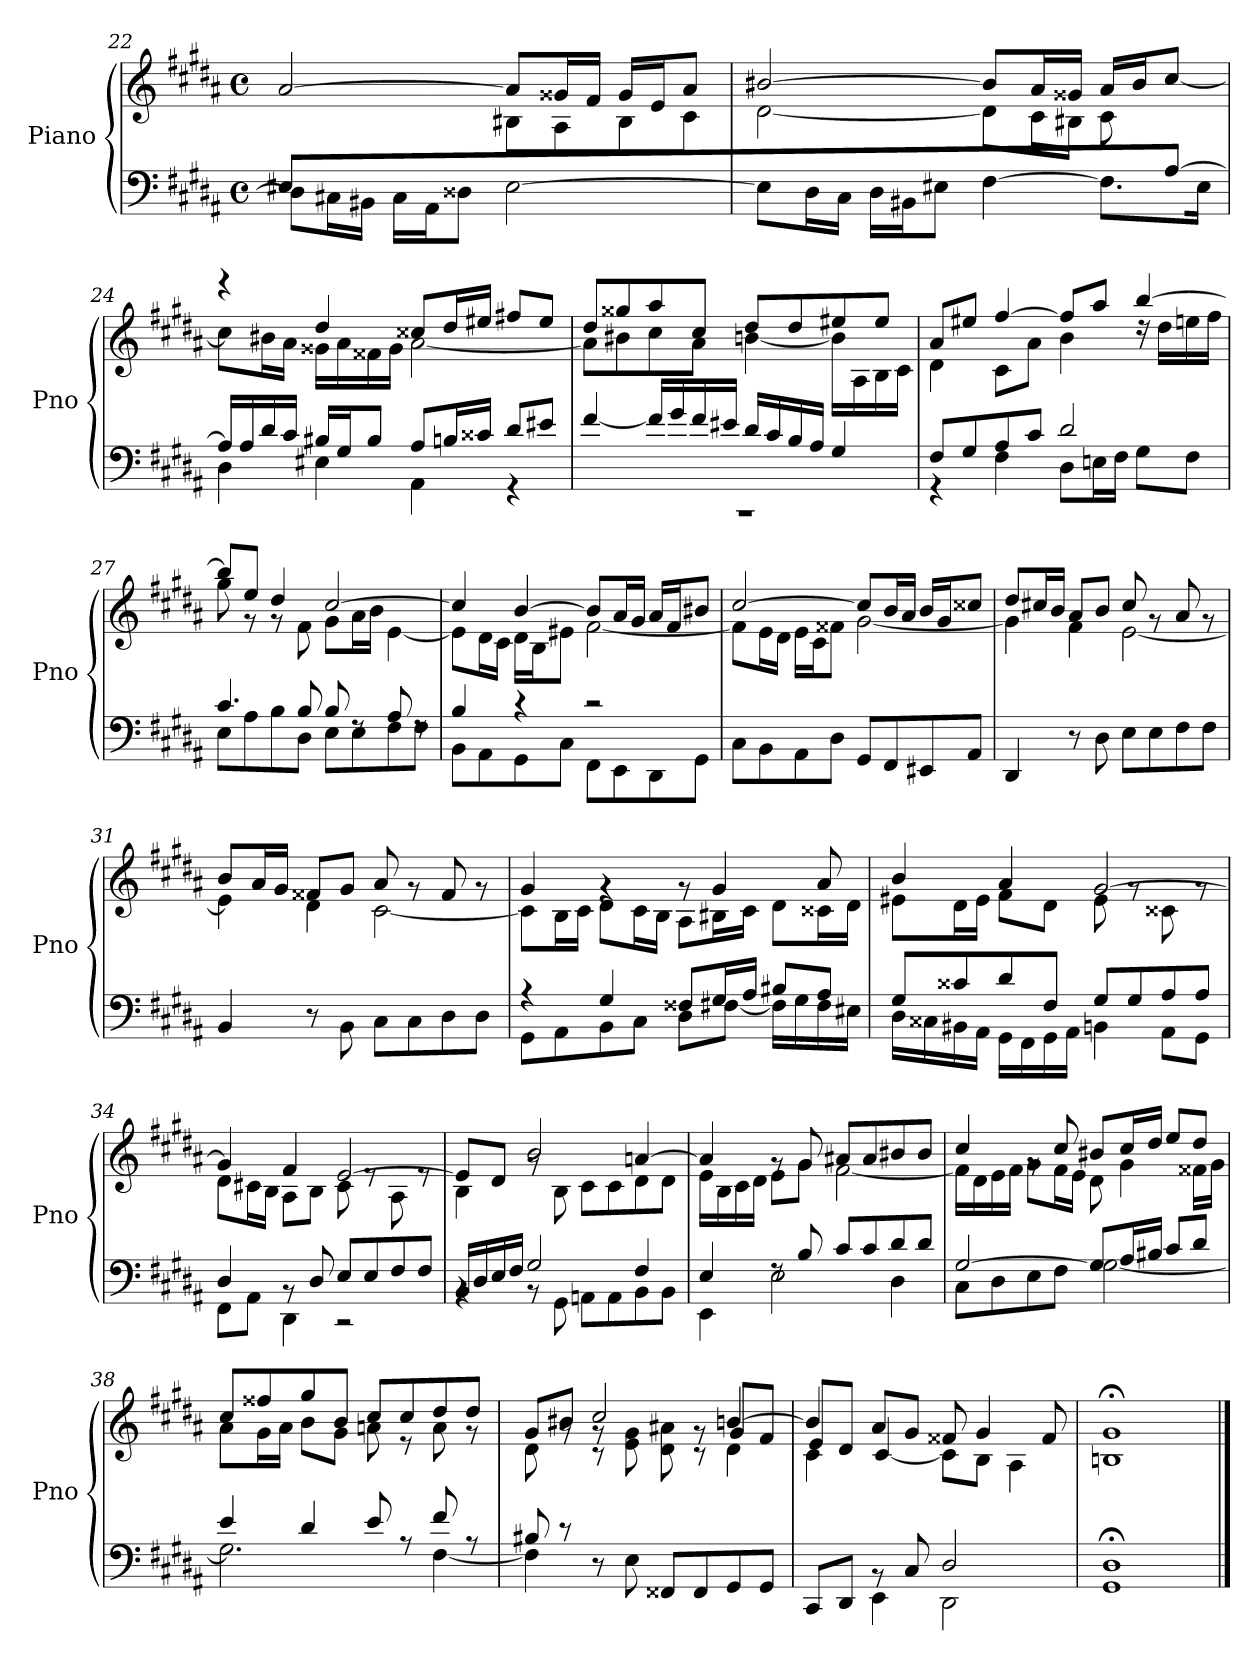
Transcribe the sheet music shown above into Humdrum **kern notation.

**kern	**kern
*part1	*part1
*staff2	*staff1
*I"Piano	*
*I'Pno	*
*clefF4	*clefG2
*k[f#c#g#d#a#]	*k[f#c#g#d#a#]
*M4/4	*M4/4
*met(c)	*met(c)
=22	=22
*^	*^
8E#X/L	8D#\L]	[2a#/	8ryy
2..ryy	16C#X\L	.	8d#\
.	16BB#X\JJ	.	.
.	16C#\LL	.	8e#X\
.	16AA#\J	.	.
.	8D##X\J	.	8f##X\J
.	[2E#\	8a#/L]	8B#X\L
.	.	16g##X/L	8A#\
.	.	16f##/JJ	.
.	.	16g##/LL	8B#\
.	.	16e#/J	.
.	.	8a#/J	8c#\J
!!LO:LB:g=z	!!
=23	=23	=23	=23
2..ryy	8E#\L]	[2b#X/	[2d#\
.	16D#\L	.	.
.	16C#\JJ	.	.
.	16D#\LL	.	.
.	16BB#X\J	.	.
.	8E#X\J	.	.
.	[4F#\	8b#/L]	8d#\L]
.	.	16a#/L	16c#\L
.	.	16g##X/JJ	16B#X\JJ
.	8.F#\L]	16a#/LL	8c#\L
.	.	16b#/J	.
[8A#/J	.	[8cc#/J	8ryy
.	16E#\Jk	.	.
=24	=24	=24	=24
16A#/LL]	4D#\	8cc#\L]	4reee
16A#/	.	.	.
16d#/	.	16b#X\L	.
16c#/JJ	.	16a#\JJ	.
16B#X/LL	4E#X\	4dd#/	16g##X\LL
16G#/J	.	.	16a#\
8B#/J	.	.	16f##X\
.	.	.	16g##\JJ
8A#/L	4AA#\	8cc##X/L	[2a#\
16Bn/L	.	16dd#/L	.
16c##X/JJ	.	16ee#X/JJ	.
8d#/L	4r	8ff#X/L	.
8e#X/J	.	8ee#/J	.
!!LO:LB:g=z	!!
=25	=25	=25	=25
1rCC	[4f#/	8dd#/L	8a#\L]
.	.	8gg##X/	8b#X\
.	16f#/LL]	8aa#/	8cc#\
.	16g#/	.	.
.	16f#/	8cc#/J	8a#\J
.	16e#X/JJ	.	.
.	16d#/LL	8dd#/L	[4bn\
.	16c#/	.	.
.	16B/	8dd#/	.
.	16A#/JJ	.	.
.	4G#/	8ee#X/	16b\LL]
.	.	.	16A#\
.	.	8ee#/J	16B\
.	.	.	16c#\JJ
!!LO:PB:g=z	!!
=26	=26	=26	=26
8F#/L	4r	8a#/L	4d#\
8G#/	.	8ee#X/J	.
8A#/	4F#\	[4ff#/	8c#\L
8c#/J	.	.	8a#\J
2d#/	8D#\L	8ff#/L]	4b\
.	16En\L	8aa#/J	.
.	16F#\JJ	.	.
.	8G#\L	[4bb/	16rdd
.	.	.	16dd#\LL
.	8F#\J	.	16een\
.	.	.	16ff#\JJ
=27	=27	=27	=27
4.c#/	8E\L	8bb/L]	8gg#\
.	8A#\	8ee/J	8r
.	8B\	4dd#/	8r
8B/	8D#\J	.	8f#\
8B/	8E\L	[2cc#/	8g#\L
8rF	8E\	.	16a#\L
.	.	.	16b\JJ
8A#/	8F#\	.	[4e\
8rF	8F#\J	.	.
=28	=28	=28	=28
4B/	8BB\L	4cc#/]	8e\L]
.	8AA#\	.	16d#\L
.	.	.	16c#\JJ
4r	8GG#\	[4b/	16d#\LL
.	.	.	16B\J
.	8C#\J	.	8e#X\J
2r	8FF#\L	8b/L]	[2f#\
.	8EE\	16a#/L	.
.	.	16g#/JJ	.
.	8DD#\	16a#/LL	.
.	.	16f#/J	.
.	8GG#\J	8b#X/J	.
*v	*v	*	*
!!LO:LB:g=z	!!
=29	=29	=29
8C#\L	[2cc#/	8f#\L]
8BB\	.	16e\L
.	.	16d#\JJ
8AA#\	.	16e\LL
.	.	16c#\J
8D#\J	.	8f##X\J
8GG#/L	8cc#/L]	[2g#\
8FF#/	16b/L	.
.	16a#/JJ	.
8EE#X/	16b/LL	.
.	16g#/J	.
8AA#/J	8cc##X/J	.
!!LO:LB:g=z	!!
=30	=30	=30
4DD#/	8dd#/L	4g#\]
.	16cc#X/L	.
.	16b/JJ	.
8r	8a#/L	4f#\
8D#\	8b/J	.
8E\L	8cc#/	[2e\
8E\	8rg	.
8F#\	8a#/	.
8F#\J	8rg	.
=31	=31	=31
4BB/	8b/L	4e\]
.	16a#/L	.
.	16g#/JJ	.
8r	8f##X/L	4d#\
8BB\	8g#/J	.
8C#\L	8a#/	[2c#\
8C#\	8rg	.
8D#\	8f##/	.
8D#\J	8rg	.
=32	=32	=32
*^	*	*
4r	8GG#\L	4g#/	8c#\L]
.	8AA#\	.	16B\L
.	.	.	16c#\JJ
4G#/	8BB\	4rg	8d#\L
.	8C#\J	.	16c#\L
.	.	.	16B\JJ
8F##X/L	8D#\L	8rg	8A#\L
16G#/L	[8F#X\J	4g#/	16B#X\L
16A#/JJ	.	.	16c#\JJ
8B#X/L	16F#\LL]	.	8d#\L
.	16G#\	.	.
8A#/J	16F#\	8a#/	16c##X\L
.	16E#X\JJ	.	16d#\JJ
!!LO:LB:g=z	!!
=33	=33	=33	=33
8G#/L	16D#\LL	4b/	8e#X\L
.	16C##X\	.	.
8c##X/	16BB#X\	.	16d#\L
.	16AA#\JJ	.	16e#\JJ
8d#/	16GG#\LL	4a#/	8f#\L
.	16FF#\	.	.
8F#/J	16GG#\	.	8d#\J
.	16AA#\JJ	.	.
8G#/L	4BBn\	[2g#/	8e#\
8G#/	.	.	8rg
8A#/	8AA#\L	.	8c##X\
8A#/J	8GG#\J	.	8rg
=34	=34	=34	=34
4D#/	8FF#\L	4g#/]	8d#\L
.	8AA#\J	.	16c#X\L
.	.	.	16B\JJ
8rBB	4DD#\	4f#/	8A#\L
8D#/	.	.	8B\J
8E/L	2r	[2e/	8c#\
8E/	.	.	8re
8F#/	.	.	8A#\
8F#/J	.	.	8re
=35	=35	=35	=35
16BB/LL	4rBB	8e/L]	4B\
16D#/	.	.	.
16E/	.	8d#/J	.
16F#/JJ	.	.	.
2G#/	8rBB	2b/	8rg
.	8GG#\	.	8B\
.	8AAn\L	.	8c#\L
.	8AA\	.	8c#\
4F#/	8BB\	[4an/	8d#\
.	8BB\J	.	8d#\J
!!LO:LB:g=z	!!
=36	=36	=36	=36
4E/	4EE\	4a/]	16e\LL
.	.	.	16B\
.	.	.	16c#\
.	.	.	16d#\JJ
8rF	2E\	8rg	8e\L
8B/	.	8g#/	8g#\J
8c#/L	.	8a#X/L	[2f#\
8c#/	.	8a#/	.
8d#/	4D#\	8b#X/	.
8d#/J	.	8b#/J	.
=37	=37	=37	=37
[2G#/	8C#\L	4cc#/	16f#\LL]
.	.	.	16d#\
.	8D#\	.	16e\
.	.	.	16f#\JJ
.	8E\	8rg	8g#\L
.	8F#\J	8cc#/	16f#\L
.	.	.	16e\JJ
8G#/L]	[2G#\	8b#X/L	8d#\
16A#/L	.	16cc#/L	4g#\
16B#X/JJ	.	16dd#/JJ	.
8c#/L	.	8ee/L	.
8d#/J	.	8dd#/J	16f##X\LL
.	.	.	16g#\JJ
=38	=38	=38	=38
4e/	2.G#\]	8cc#/L	8a#\L
.	.	8ff##X/	16g#\L
.	.	.	16a#\JJ
4d#/	.	8gg#/	8b\L
.	.	8b/J	8g#\J
8e/	.	8cc#/L	8an\
8rA	.	8cc#/	8r
8f#/	[4F#\	8dd#/	8a\
8rA	.	8dd#/J	8r
!!LO:PB:g=z
=39	=39	=39	=39
*	*^	*	*^
8B#X/	4ryy	4F#\]	8g#/L	8d#\	8ryy
2..ryy	.	.	8b#X/J	8rg	8rCC
.	8r	2.ryy	2cc#/	8rg	8rc
.	8E\	.	.	8e\ 8g#\	4ryy
.	8FF##X/L	.	.	8d#\ 8a#X\	.
.	8FF##/	.	.	8rg	8rc
.	8GG#/	.	[4bn/	4d#\	8g#/L
.	8GG#/J	.	.	.	8f#/J
*	*v	*v	*	*	*
=40	=40	=40	=40	=40
8CC#/L	4ryy	4b/]	4c#\	8e/L
8DD#/J	.	.	.	8d#/J
8rBB	4EE\	8a#/L	[4c#/	2.ryy
8C#/	.	8g#/J	.	.
2D#/	2DD#\	8f##X/	8c#\L]	.
.	.	4g#/	8B\J	.
.	.	.	4A#\	.
.	.	8f##/	.	.
*v	*v	*	*	*
*	*v	*v	*v
=41	=41
1GG#; 1D#;	1Bn;< 1g#;<
==	==
*-	*-
